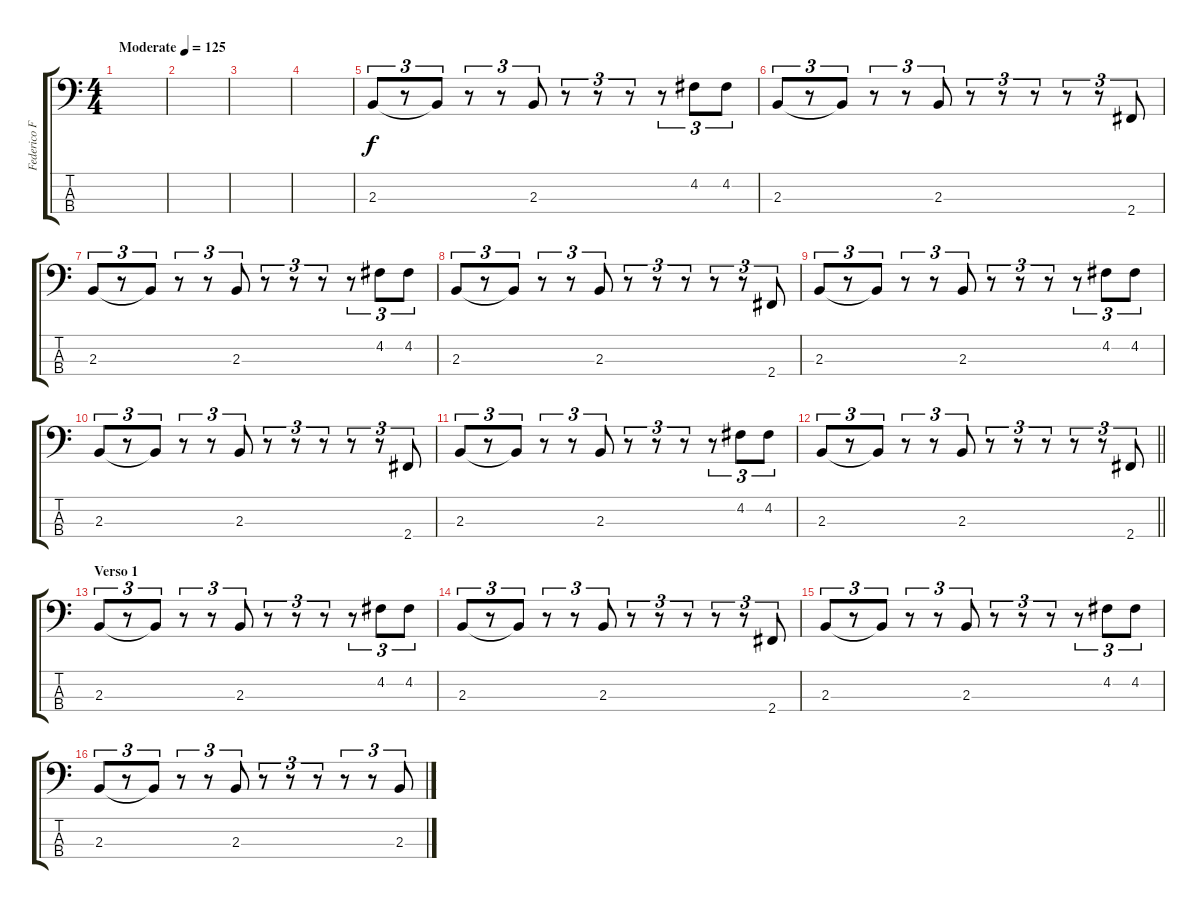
\track ("Federico Fong" "Federico F") {instrument electricbassfinger}
\staff {score tabs}
\tuning (G2 D2 A1 E1) {hide}
\ts (4 4)
\tempo (125 "Moderate")
\clef f4
\ks c
|
|
|
|
2.3.8{tu (3 2)} r.8{tu (3 2)} 2.3{t}.8{tu (3 2)} r.8{tu (3 2)} r.8{tu (3 2)} 2.3.8{tu (3 2)} r.8{tu (3 2)} r.8{tu (3 2)} r.8{tu (3 2)} r.8{tu (3 2)} 4.2.8{tu (3 2)} 4.2.8{tu (3 2)} |
2.3.8{tu (3 2)} r.8{tu (3 2)} 2.3{t}.8{tu (3 2)} r.8{tu (3 2)} r.8{tu (3 2)} 2.3.8{tu (3 2)} r.8{tu (3 2)} r.8{tu (3 2)} r.8{tu (3 2)} r.8{tu (3 2)} r.8{tu (3 2)} 2.4.8{tu (3 2)} |
2.3.8{tu (3 2)} r.8{tu (3 2)} 2.3{t}.8{tu (3 2)} r.8{tu (3 2)} r.8{tu (3 2)} 2.3.8{tu (3 2)} r.8{tu (3 2)} r.8{tu (3 2)} r.8{tu (3 2)} r.8{tu (3 2)} 4.2.8{tu (3 2)} 4.2.8{tu (3 2)} |
2.3.8{tu (3 2)} r.8{tu (3 2)} 2.3{t}.8{tu (3 2)} r.8{tu (3 2)} r.8{tu (3 2)} 2.3.8{tu (3 2)} r.8{tu (3 2)} r.8{tu (3 2)} r.8{tu (3 2)} r.8{tu (3 2)} r.8{tu (3 2)} 2.4.8{tu (3 2)} |
2.3.8{tu (3 2)} r.8{tu (3 2)} 2.3{t}.8{tu (3 2)} r.8{tu (3 2)} r.8{tu (3 2)} 2.3.8{tu (3 2)} r.8{tu (3 2)} r.8{tu (3 2)} r.8{tu (3 2)} r.8{tu (3 2)} 4.2.8{tu (3 2)} 4.2.8{tu (3 2)} |
2.3.8{tu (3 2)} r.8{tu (3 2)} 2.3{t}.8{tu (3 2)} r.8{tu (3 2)} r.8{tu (3 2)} 2.3.8{tu (3 2)} r.8{tu (3 2)} r.8{tu (3 2)} r.8{tu (3 2)} r.8{tu (3 2)} r.8{tu (3 2)} 2.4.8{tu (3 2)} |
2.3.8{tu (3 2)} r.8{tu (3 2)} 2.3{t}.8{tu (3 2)} r.8{tu (3 2)} r.8{tu (3 2)} 2.3.8{tu (3 2)} r.8{tu (3 2)} r.8{tu (3 2)} r.8{tu (3 2)} r.8{tu (3 2)} 4.2.8{tu (3 2)} 4.2.8{tu (3 2)} |
\barLineRight lightlight
2.3.8{tu (3 2)} r.8{tu (3 2)} 2.3{t}.8{tu (3 2)} r.8{tu (3 2)} r.8{tu (3 2)} 2.3.8{tu (3 2)} r.8{tu (3 2)} r.8{tu (3 2)} r.8{tu (3 2)} r.8{tu (3 2)} r.8{tu (3 2)} 2.4.8{tu (3 2)} |
\section ("" "Verso 1")
2.3.8{tu (3 2)} r.8{tu (3 2)} 2.3{t}.8{tu (3 2)} r.8{tu (3 2)} r.8{tu (3 2)} 2.3.8{tu (3 2)} r.8{tu (3 2)} r.8{tu (3 2)} r.8{tu (3 2)} r.8{tu (3 2)} 4.2.8{tu (3 2)} 4.2.8{tu (3 2)} |
2.3.8{tu (3 2)} r.8{tu (3 2)} 2.3{t}.8{tu (3 2)} r.8{tu (3 2)} r.8{tu (3 2)} 2.3.8{tu (3 2)} r.8{tu (3 2)} r.8{tu (3 2)} r.8{tu (3 2)} r.8{tu (3 2)} r.8{tu (3 2)} 2.4.8{tu (3 2)} |
2.3.8{tu (3 2)} r.8{tu (3 2)} 2.3{t}.8{tu (3 2)} r.8{tu (3 2)} r.8{tu (3 2)} 2.3.8{tu (3 2)} r.8{tu (3 2)} r.8{tu (3 2)} r.8{tu (3 2)} r.8{tu (3 2)} 4.2.8{tu (3 2)} 4.2.8{tu (3 2)} |
2.3.8{tu (3 2)} r.8{tu (3 2)} 2.3{t}.8{tu (3 2)} r.8{tu (3 2)} r.8{tu (3 2)} 2.3.8{tu (3 2)} r.8{tu (3 2)} r.8{tu (3 2)} r.8{tu (3 2)} r.8{tu (3 2)} r.8{tu (3 2)} 2.3.8{tu (3 2)}
